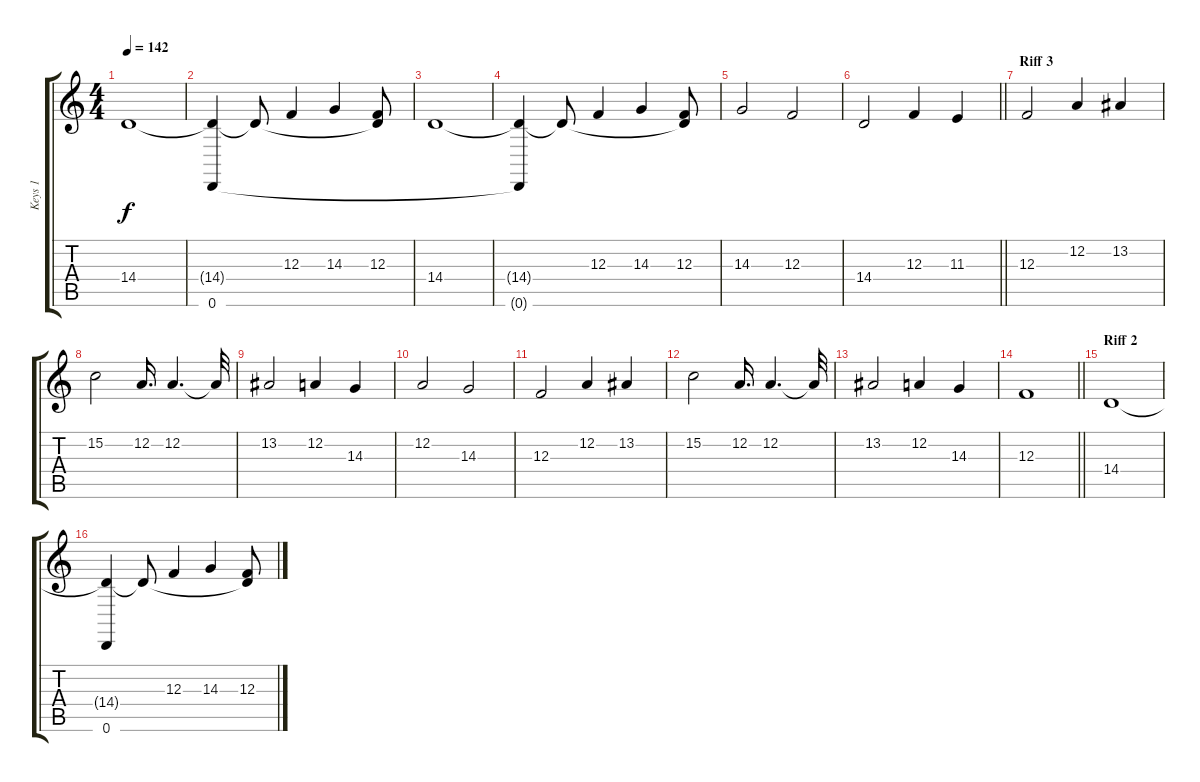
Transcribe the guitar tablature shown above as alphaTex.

\track ("Keys 1" "Keys 1") {instrument pad4choir}
\staff {score tabs}
\tuning (D4 A3 F3 C3 G2 D2) {hide}
\ts (4 4)
\tempo 142
\clef g2
\ks c
14.4.1{dy f} |
(14.4{t} 0.6{t}).4 14.4{t}.8 12.3.4 14.3.4 (12.3 14.4{t}).8 |
14.4.1 |
(14.4{t} 0.6{t}).4 14.4{t}.8 12.3.4 14.3.4 (12.3 14.4{t}).8 |
14.3.2 12.3.2 |
\barLineRight lightlight
14.4.2 12.3.4 11.3.4 |
\section ("" "Riff 3")
12.3.2 12.2.4 13.2.4 |
15.2.2 12.2.16{d} 12.2.4{d} 12.2{t}.32 |
13.2.2 12.2.4 14.3.4 |
12.2.2 14.3.2 |
12.3.2 12.2.4 13.2.4 |
15.2.2 12.2.16{d} 12.2.4{d} 12.2{t}.32 |
13.2.2 12.2.4 14.3.4 |
\barLineRight lightlight
12.3.1 |
\section ("" "Riff 2")
14.4.1 |
(14.4{t} 0.6).4 14.4{t}.8 12.3.4 14.3.4 (12.3 14.4{t}).8
